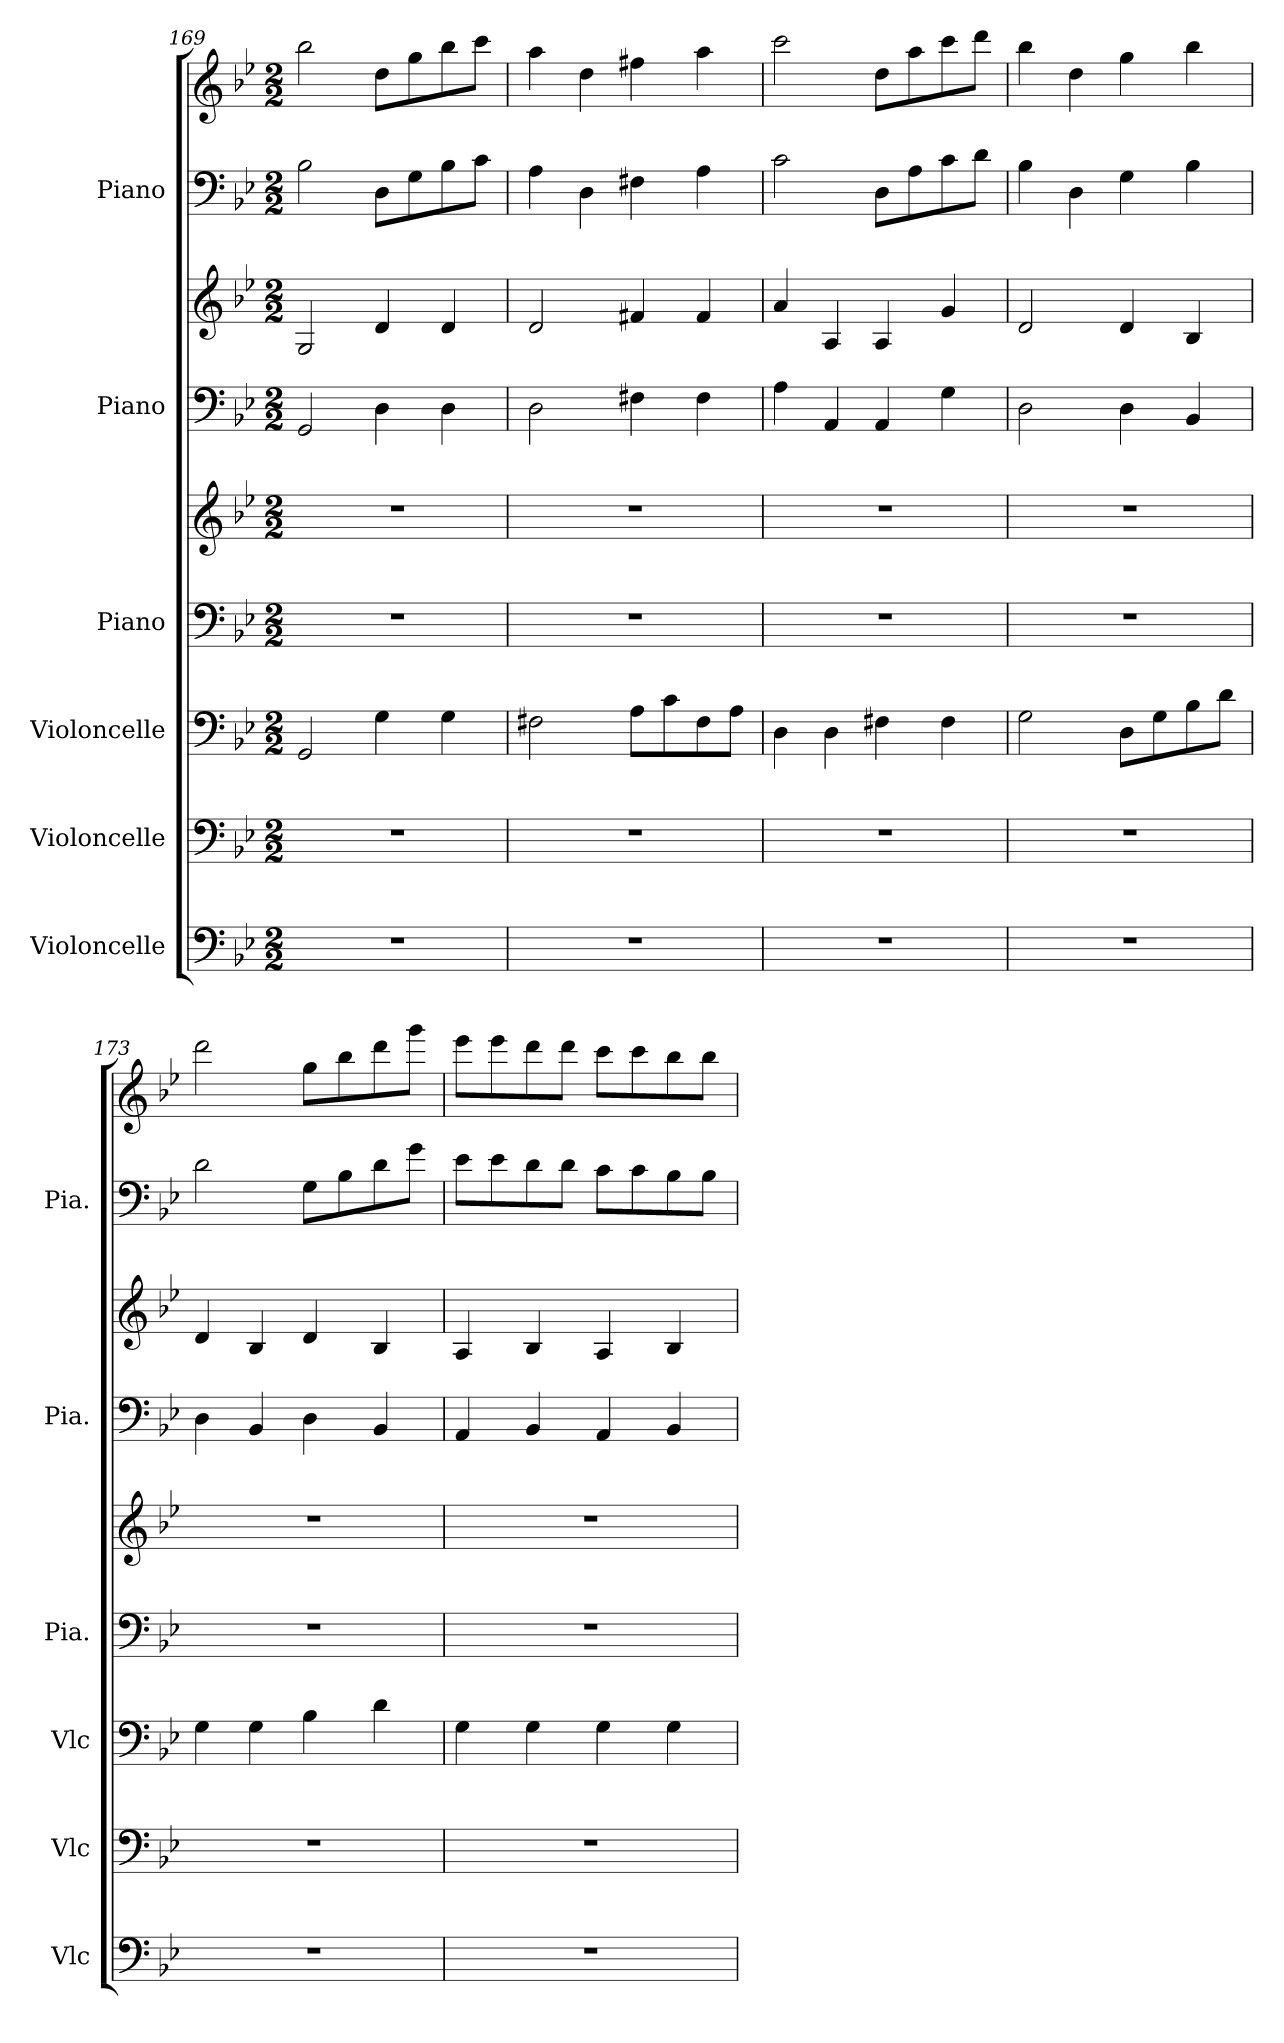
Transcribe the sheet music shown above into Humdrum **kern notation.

**kern	**kern	**kern	**kern	**kern	**kern	**kern	**kern	**kern
*part6	*part5	*part4	*part3	*part3	*part2	*part2	*part1	*part1
*staff9	*staff8	*staff7	*staff6	*staff5	*staff4	*staff3	*staff2	*staff1
*I"Violoncelle	*I"Violoncelle	*I"Violoncelle	*I"Piano	*	*I"Piano	*	*I"Piano	*
*I'Vlc	*I'Vlc	*I'Vlc	*I'Pia.	*	*I'Pia.	*	*I'Pia.	*
*clefF4	*clefF4	*clefF4	*clefF4	*clefG2	*clefF4	*clefG2	*clefF4	*clefG2
*k[b-e-]	*k[b-e-]	*k[b-e-]	*k[b-e-]	*k[b-e-]	*k[b-e-]	*k[b-e-]	*k[b-e-]	*k[b-e-]
*M2/2	*M2/2	*M2/2	*M2/2	*M2/2	*M2/2	*M2/2	*M2/2	*M2/2
=169	=169	=169	=169	=169	=169	=169	=169	=169
1r	1r	2GG/	1r	1r	2GG/	2G/	2B-\	2bb-\
.	.	4G\	.	.	4D\	4d/	8D\L	8dd\L
.	.	.	.	.	.	.	8G\	8gg\
.	.	4G\	.	.	4D\	4d/	8B-\	8bb-\
.	.	.	.	.	.	.	8c\J	8ccc\J
=170	=170	=170	=170	=170	=170	=170	=170	=170
1r	1r	2F#X\	1r	1r	2D\	2d/	4A\	4aa\
.	.	.	.	.	.	.	4D\	4dd\
.	.	8A\L	.	.	4F#X\	4f#X/	4F#X\	4ff#X\
.	.	8c\	.	.	.	.	.	.
.	.	8F#\	.	.	4F#\	4f#/	4A\	4aa\
.	.	8A\J	.	.	.	.	.	.
!!LO:PB:g=z
=171	=171	=171	=171	=171	=171	=171	=171	=171
1r	1r	4D\	1r	1r	4A\	4a/	2c\	2ccc\
.	.	4D\	.	.	4AA/	4A/	.	.
.	.	4F#X\	.	.	4AA/	4A/	8D\L	8dd\L
.	.	.	.	.	.	.	8A\	8aa\
.	.	4F#\	.	.	4G\	4g/	8c\	8ccc\
.	.	.	.	.	.	.	8d\J	8ddd\J
=172	=172	=172	=172	=172	=172	=172	=172	=172
1r	1r	2G\	1r	1r	2D\	2d/	4B-\	4bb-\
.	.	.	.	.	.	.	4D\	4dd\
.	.	8D\L	.	.	4D\	4d/	4G\	4gg\
.	.	8G\	.	.	.	.	.	.
.	.	8B-\	.	.	4BB-/	4B-/	4B-\	4bb-\
.	.	8d\J	.	.	.	.	.	.
=173	=173	=173	=173	=173	=173	=173	=173	=173
1r	1r	4G\	1r	1r	4D\	4d/	2d\	2ddd\
.	.	4G\	.	.	4BB-/	4B-/	.	.
.	.	4B-\	.	.	4D\	4d/	8G\L	8gg\L
.	.	.	.	.	.	.	8B-\	8bb-\
.	.	4d\	.	.	4BB-/	4B-/	8d\	8ddd\
.	.	.	.	.	.	.	8g\J	8ggg\J
=174	=174	=174	=174	=174	=174	=174	=174	=174
1r	1r	4G\	1r	1r	4AA/	4A/	8e-\L	8eee-\L
.	.	.	.	.	.	.	8e-\	8eee-\
.	.	4G\	.	.	4BB-/	4B-/	8d\	8ddd\
.	.	.	.	.	.	.	8d\J	8ddd\J
.	.	4G\	.	.	4AA/	4A/	8c\L	8ccc\L
.	.	.	.	.	.	.	8c\	8ccc\
.	.	4G\	.	.	4BB-/	4B-/	8B-\	8bb-\
.	.	.	.	.	.	.	8B-\J	8bb-\J
=	=	=	=	=	=	=	=	=
*-	*-	*-	*-	*-	*-	*-	*-	*-
